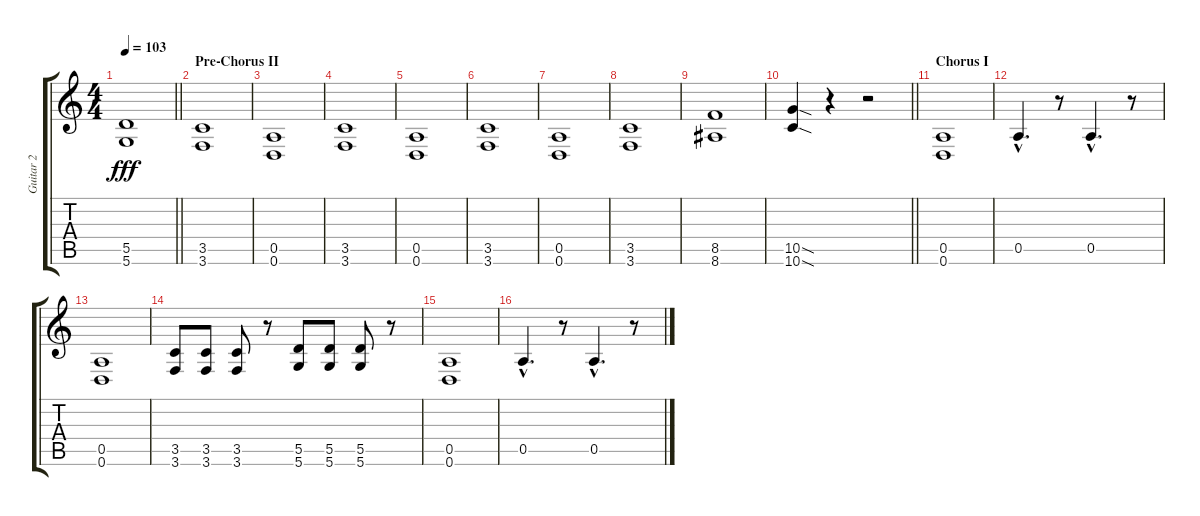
\track ("Guitar 2" "Guitar 2") {instrument overdrivenguitar}
\staff {score tabs}
\tuning (E4 B3 G3 D3 A2 D2) {hide}
\ts (4 4)
\tempo 103
\clef g2
\barLineRight lightlight
\ks c
(5.5 5.6).1{dy fff} |
\section ("" "Pre-Chorus II")
(3.5 3.6).1 |
(0.5 0.6).1 |
(3.5 3.6).1 |
(0.5 0.6).1 |
(3.5 3.6).1 |
(0.5 0.6).1 |
(3.5 3.6).1 |
(8.5 8.6).1 |
\barLineRight lightlight
(10.5{sod} 10.6{sod}).4 r.4 r.2 |
\section ("" "Chorus I")
(0.5 0.6).1 |
0.5{hac}.4{d} r.8 0.5{hac}.4{d} r.8 |
(0.5 0.6).1 |
(3.5 3.6).8 (3.5 3.6).8 (3.5 3.6).8 r.8 (5.5 5.6).8 (5.5 5.6).8 (5.5 5.6).8 r.8 |
(0.5 0.6).1 |
0.5{hac}.4{d} r.8 0.5{hac}.4{d} r.8
